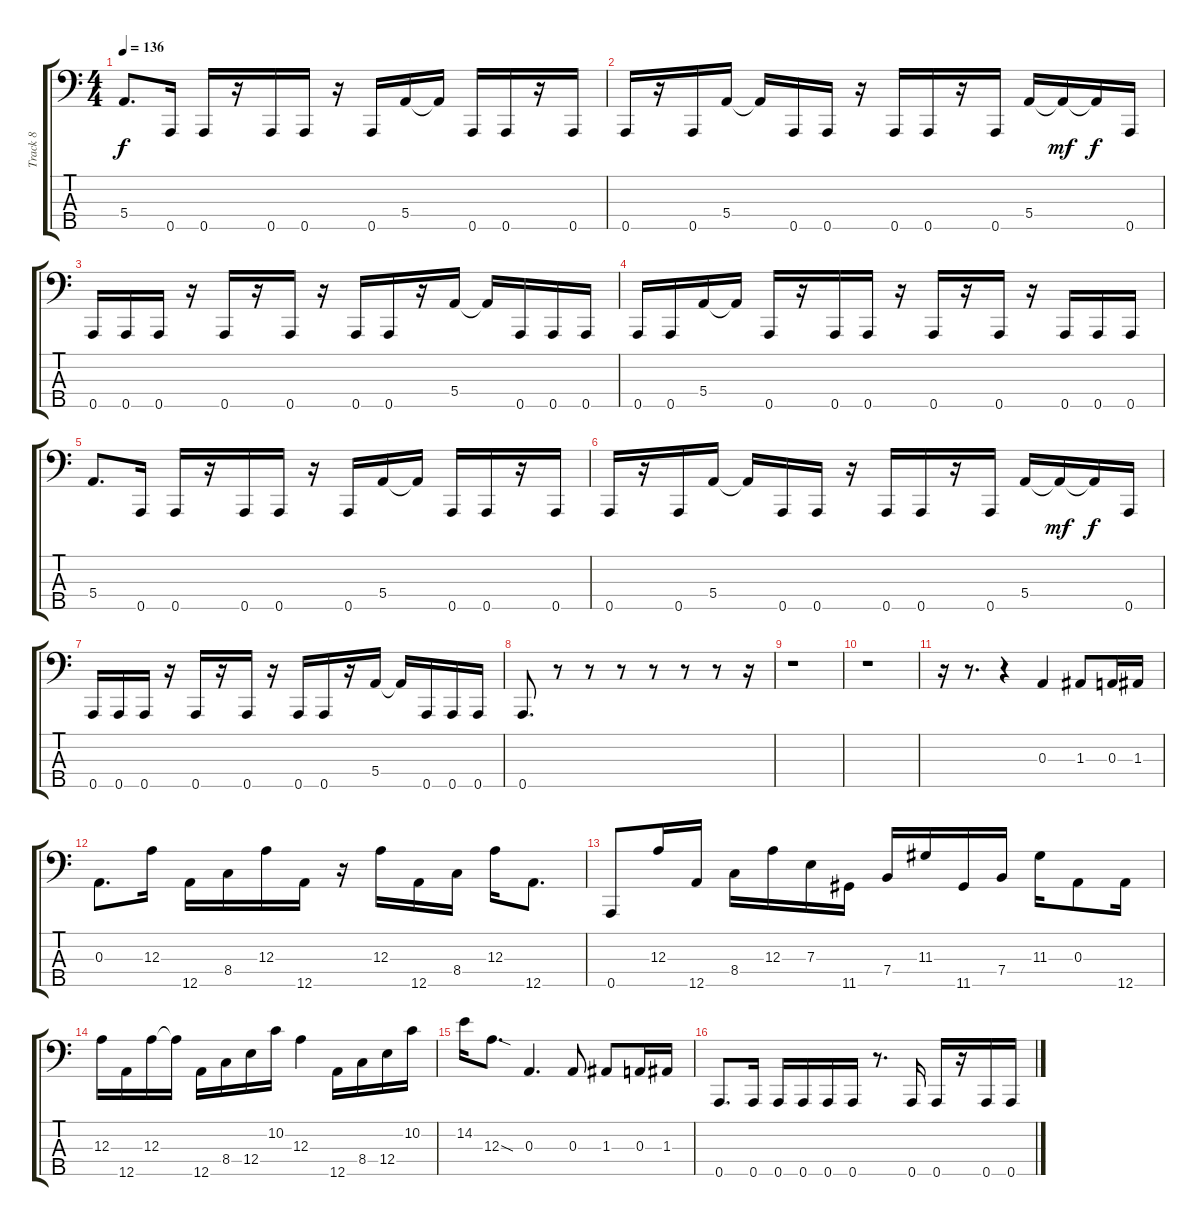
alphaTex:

\track ("Track 8" "Track 8") {instrument acousticguitarsteel}
\staff {score tabs}
\tuning (G2 D2 A1 E1 A0) {hide}
\ts (4 4)
\tempo 136
\clef f4
\ks c
5.4.8{d dy f} 0.5.16 0.5.16 r.16 0.5.16 0.5.16 r.16 0.5.16 5.4.16 5.4{t}.16 0.5.16 0.5.16 r.16 0.5.16 |
0.5.16 r.16 0.5.16 5.4.16 5.4{t}.16 0.5.16 0.5.16 r.16 0.5.16 0.5.16 r.16 0.5.16 5.4.16 5.4{t}.16{dy mf} 5.4{t}.16{dy f} 0.5.16 |
0.5.16 0.5.16 0.5.16 r.16 0.5.16 r.16 0.5.16 r.16 0.5.16 0.5.16 r.16 5.4.16 5.4{t}.16 0.5.16 0.5.16 0.5.16 |
0.5.16 0.5.16 5.4.16 5.4{t}.16 0.5.16 r.16 0.5.16 0.5.16 r.16 0.5.16 r.16 0.5.16 r.16 0.5.16 0.5.16 0.5.16 |
5.4.8{d} 0.5.16 0.5.16 r.16 0.5.16 0.5.16 r.16 0.5.16 5.4.16 5.4{t}.16 0.5.16 0.5.16 r.16 0.5.16 |
0.5.16 r.16 0.5.16 5.4.16 5.4{t}.16 0.5.16 0.5.16 r.16 0.5.16 0.5.16 r.16 0.5.16 5.4.16 5.4{t}.16{dy mf} 5.4{t}.16{dy f} 0.5.16 |
0.5.16 0.5.16 0.5.16 r.16 0.5.16 r.16 0.5.16 r.16 0.5.16 0.5.16 r.16 5.4.16 5.4{t}.16 0.5.16 0.5.16 0.5.16 |
0.5.8{d} r.8 r.8 r.8 r.8 r.8 r.8 r.16 |
r.1 |
r.1 |
r.16 r.8{d} r.4 0.3.4 1.3.8 0.3.16 1.3.16 |
0.3.8{d} 12.3.16 12.5.16 8.4.16 12.3.16 12.5.16 r.16 12.3.16 12.5.16 8.4.16 12.3.16 12.5.8{d} |
0.5.8 12.3.16 12.5.16 8.4.16 12.3.16 7.3.16 11.5.16 7.4.16 11.3.16 11.5.16 7.4.16 11.3.16 0.3.8 12.5.16 |
12.3.16 12.5.16 12.3.16 12.3{t}.16 12.5.16 8.4.16 12.4.16 10.2.16 12.3.4 12.5.16 8.4.16 12.4.16 10.2.16 |
14.2.16 12.3{sod}.8{d} 0.3.4{d} 0.3.8 1.3.8 0.3.16 1.3.16 |
0.5.8{d} 0.5.16 0.5.16 0.5.16 0.5.16 0.5.16 r.8{d} 0.5.16 0.5.16 r.16 0.5.16 0.5.16
